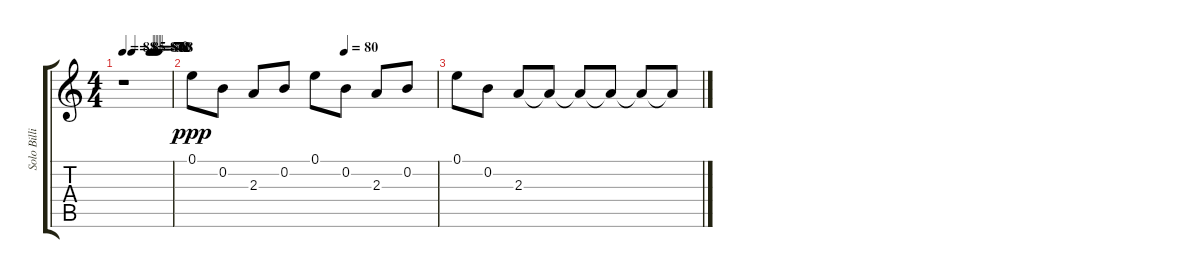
\track ("Solo Billie Joe" "Solo Billi") {instrument overdrivenguitar}
\staff {score tabs}
\tuning (E4 B3 G3 D3 A2 E2) {hide}
\ts (4 4)
\tempo 88
\tempo (85 0.1875)
\tempo (84 0.5625)
\tempo (80 0.59375)
\tempo (76 0.625)
\tempo (74 0.65625)
\tempo (72 0.6875)
\tempo (70 0.71875)
\tempo (68 0.75)
\clef g2
\ks c
r.1{dy mf} |
\tempo (80 0.625)
0.1.8{dy ppp volume 0} 0.2.8 2.3.8 0.2.8 0.1.8 0.2.8 2.3.8 0.2.8 |
0.1.8 0.2.8 2.3.8 2.3{t}.8 2.3{t}.8 2.3{t}.8 2.3{t}.8 2.3{t}.8
